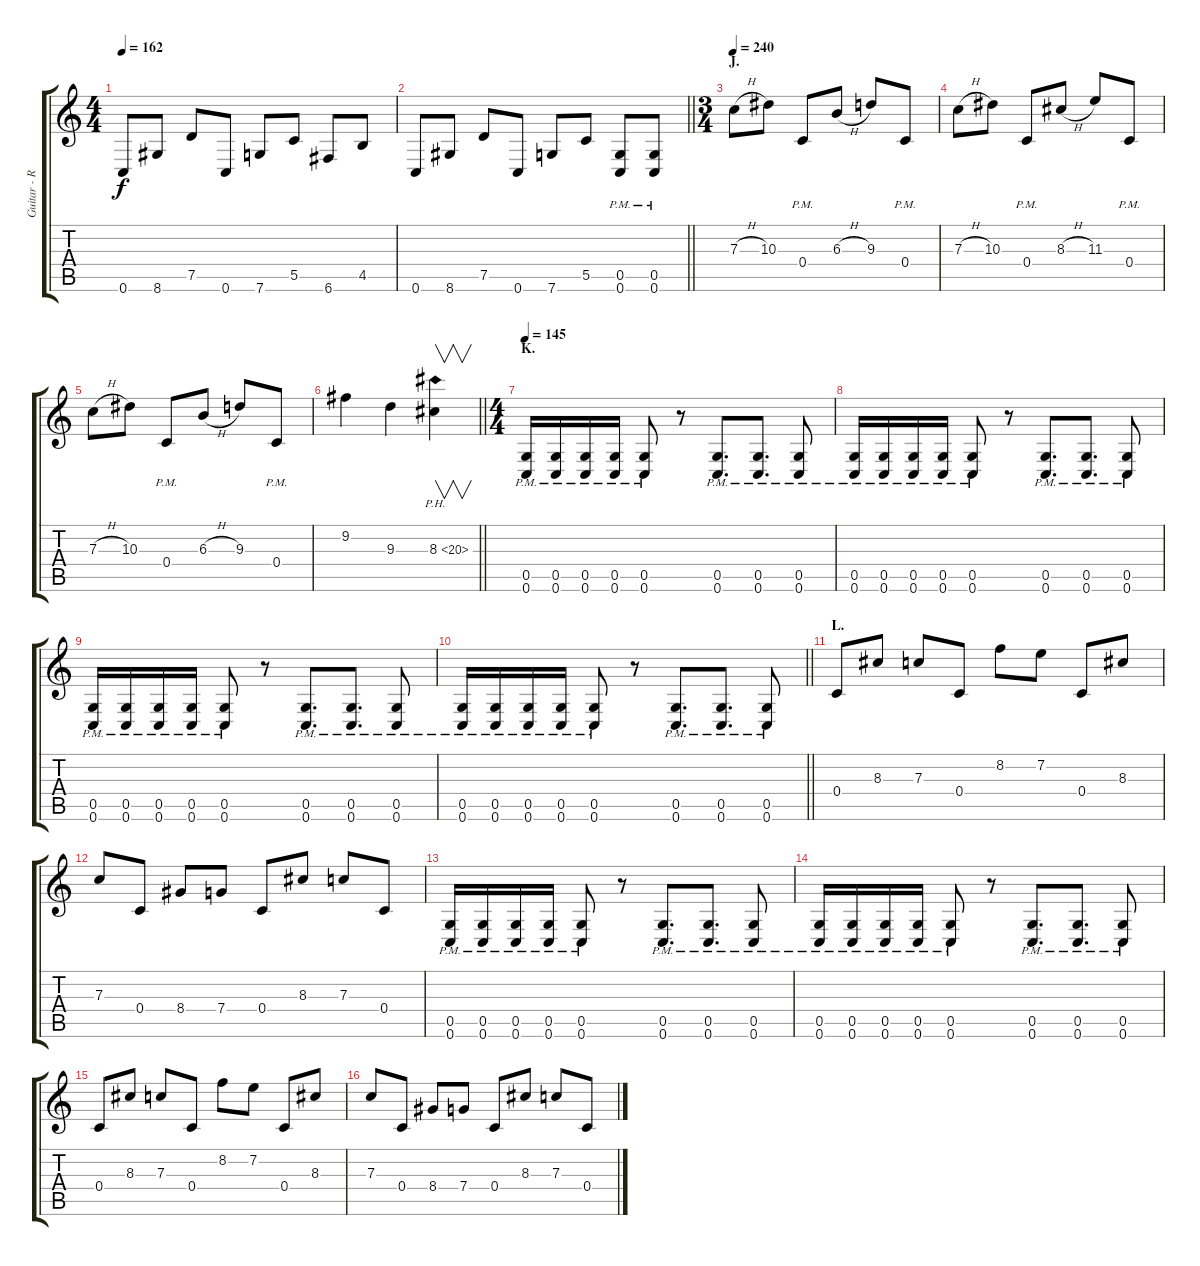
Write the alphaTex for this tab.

\track ("Guitar - Right" "Guitar - R") {instrument distortionguitar}
\staff {score tabs}
\tuning (D4 A3 F3 C3 G2 C2) {hide}
\ts (4 4)
\tempo 162
\clef g2
\ks c
0.6.8{dy f} 8.6.8 7.5.8 0.6.8 7.6.8 5.5.8 6.6.8 4.5.8 |
\barLineRight lightlight
0.6.8 8.6.8 7.5.8 0.6.8 7.6.8 5.5.8 (0.5{pm} 0.6{pm}).8 (0.5{pm} 0.6{pm}).8 |
\ts (3 4)
\section ("" "J.")
\tempo 240
7.3{h}.8 10.3.8 0.4{pm}.8 6.3{h}.8 9.3.8 0.4{pm}.8 |
7.3{h}.8 10.3.8 0.4{pm}.8 8.3{h}.8 11.3.8 0.4{pm}.8 |
7.3{h}.8 10.3.8 0.4{pm}.8 6.3{h}.8 9.3.8 0.4{pm}.8 |
\barLineRight lightlight
9.2.4 9.3.4 8.3{ph 12}.4{v} |
\ts (4 4)
\section ("" "K.")
\tempo 145
(0.5{pm} 0.6{pm}).16 (0.5{pm} 0.6{pm}).16 (0.5{pm} 0.6{pm}).16 (0.5{pm} 0.6{pm}).16 (0.5{pm} 0.6{pm}).8 r.8 (0.5{pm} 0.6{pm}).8{d} (0.5{pm} 0.6{pm}).8{d} (0.5{pm} 0.6{pm}).8 |
(0.5{pm} 0.6{pm}).16 (0.5{pm} 0.6{pm}).16 (0.5{pm} 0.6{pm}).16 (0.5{pm} 0.6{pm}).16 (0.5{pm} 0.6{pm}).8 r.8 (0.5{pm} 0.6{pm}).8{d} (0.5{pm} 0.6{pm}).8{d} (0.5{pm} 0.6{pm}).8 |
(0.5{pm} 0.6{pm}).16 (0.5{pm} 0.6{pm}).16 (0.5{pm} 0.6{pm}).16 (0.5{pm} 0.6{pm}).16 (0.5{pm} 0.6{pm}).8 r.8 (0.5{pm} 0.6{pm}).8{d} (0.5{pm} 0.6{pm}).8{d} (0.5{pm} 0.6{pm}).8 |
\barLineRight lightlight
(0.5{pm} 0.6{pm}).16 (0.5{pm} 0.6{pm}).16 (0.5{pm} 0.6{pm}).16 (0.5{pm} 0.6{pm}).16 (0.5{pm} 0.6{pm}).8 r.8 (0.5{pm} 0.6{pm}).8{d} (0.5{pm} 0.6{pm}).8{d} (0.5{pm} 0.6{pm}).8 |
\section ("" "L.")
0.4.8 8.3.8 7.3.8 0.4.8 8.2.8 7.2.8 0.4.8 8.3.8 |
7.3.8 0.4.8 8.4.8 7.4.8 0.4.8 8.3.8 7.3.8 0.4.8 |
(0.5{pm} 0.6{pm}).16 (0.5{pm} 0.6{pm}).16 (0.5{pm} 0.6{pm}).16 (0.5{pm} 0.6{pm}).16 (0.5{pm} 0.6{pm}).8 r.8 (0.5{pm} 0.6{pm}).8{d} (0.5{pm} 0.6{pm}).8{d} (0.5{pm} 0.6{pm}).8 |
(0.5{pm} 0.6{pm}).16 (0.5{pm} 0.6{pm}).16 (0.5{pm} 0.6{pm}).16 (0.5{pm} 0.6{pm}).16 (0.5{pm} 0.6{pm}).8 r.8 (0.5{pm} 0.6{pm}).8{d} (0.5{pm} 0.6{pm}).8{d} (0.5{pm} 0.6{pm}).8 |
0.4.8 8.3.8 7.3.8 0.4.8 8.2.8 7.2.8 0.4.8 8.3.8 |
7.3.8 0.4.8 8.4.8 7.4.8 0.4.8 8.3.8 7.3.8 0.4.8
